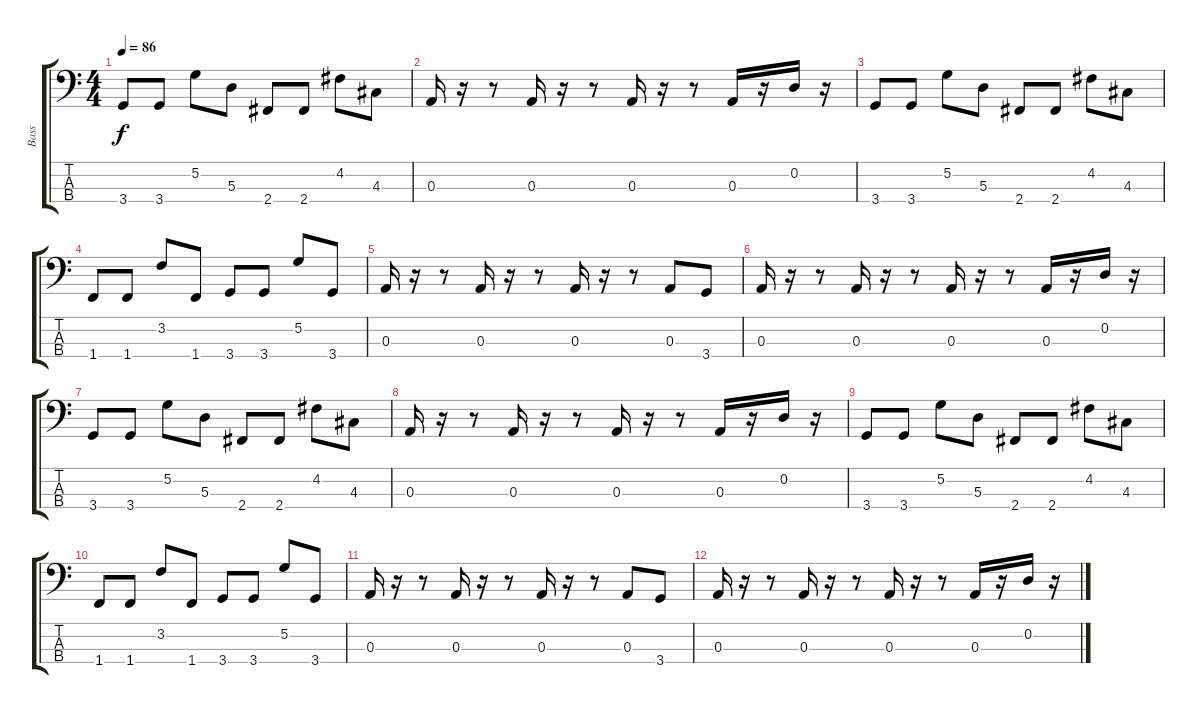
\track ("Bass" "Bass") {instrument electricbassfinger}
\staff {score tabs}
\tuning (G2 D2 A1 E1) {hide}
\ts (4 4)
\tempo 86
\clef f4
\ks c
3.4.8{dy f} 3.4.8 5.2.8 5.3.8 2.4.8 2.4.8 4.2.8 4.3.8 |
0.3.16 r.16 r.8 0.3.16 r.16 r.8 0.3.16 r.16 r.8 0.3.16 r.16 0.2.16 r.16 |
3.4.8 3.4.8 5.2.8 5.3.8 2.4.8 2.4.8 4.2.8 4.3.8 |
1.4.8 1.4.8 3.2.8 1.4.8 3.4.8 3.4.8 5.2.8 3.4.8 |
0.3.16 r.16 r.8 0.3.16 r.16 r.8 0.3.16 r.16 r.8 0.3.8 3.4.8 |
0.3.16 r.16 r.8 0.3.16 r.16 r.8 0.3.16 r.16 r.8 0.3.16 r.16 0.2.16 r.16 |
3.4.8 3.4.8 5.2.8 5.3.8 2.4.8 2.4.8 4.2.8 4.3.8 |
0.3.16 r.16 r.8 0.3.16 r.16 r.8 0.3.16 r.16 r.8 0.3.16 r.16 0.2.16 r.16 |
3.4.8 3.4.8 5.2.8 5.3.8 2.4.8 2.4.8 4.2.8 4.3.8 |
1.4.8 1.4.8 3.2.8 1.4.8 3.4.8 3.4.8 5.2.8 3.4.8 |
0.3.16 r.16 r.8 0.3.16 r.16 r.8 0.3.16 r.16 r.8 0.3.8 3.4.8 |
0.3.16 r.16 r.8 0.3.16 r.16 r.8 0.3.16 r.16 r.8 0.3.16 r.16 0.2.16 r.16
